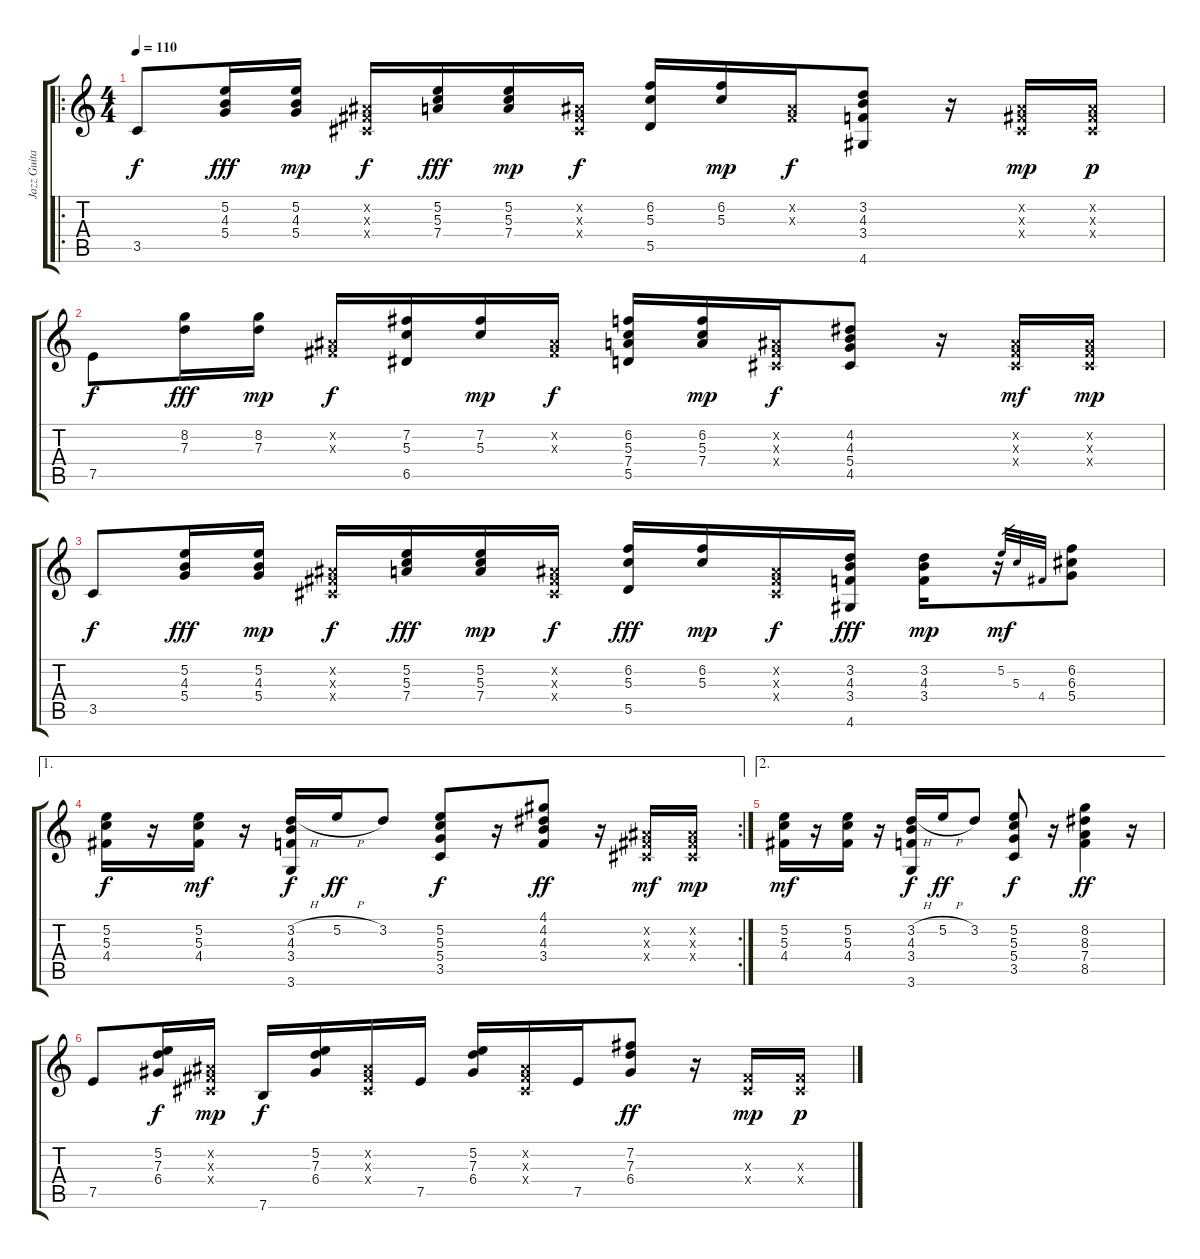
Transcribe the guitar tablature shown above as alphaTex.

\track ("Jazz Guitar" "Jazz Guita") {instrument electricguitarjazz}
\staff {score tabs}
\tuning (E4 B3 G3 D3 A2 E2) {hide}
\ro
\ts (4 4)
\tempo 110
\clef g2
\ks c
3.5.8{dy f instrument electricguitarjazz} (5.2 4.3 5.4).16{dy fff} (5.2 4.3 5.4).16{dy mp} (-1.2{x} -1.3{x} -1.4{x}).16{dy f} (5.2 5.3 7.4).16{dy fff} (5.2 5.3 7.4).16{dy mp} (-1.2{x} -1.3{x} -1.4{x}).16{dy f} (6.2 5.3 5.5).16 (6.2 5.3).16{dy mp} (-1.2{x} -1.3{x}).16{dy f} (3.2 4.3 3.4 4.6).8 r.16 (-1.2{x} -1.3{x} -1.4{x}).16{dy mp} (-1.2{x} -1.3{x} -1.4{x}).16{dy p} |
7.5.8{dy f} (8.2 7.3).16{dy fff} (8.2 7.3).16{dy mp} (-1.2{x} -1.3{x}).16{dy f} (7.2 5.3 6.5).16 (7.2 5.3).16{dy mp} (-1.2{x} -1.3{x}).16{dy f} (6.2 5.3 7.4 5.5).16 (6.2 5.3 7.4).16{dy mp} (-1.2{x} -1.3{x} -1.4{x}).16{dy f} (4.2 4.3 5.4 4.5).8 r.16 (-1.2{x} -1.3{x} -1.4{x}).16{dy mf} (-1.2{x} -1.3{x} -1.4{x}).16{dy mp} |
3.5.8{dy f} (5.2 4.3 5.4).16{dy fff} (5.2 4.3 5.4).16{dy mp} (-1.2{x} -1.3{x} -1.4{x}).16{dy f} (5.2 5.3 7.4).16{dy fff} (5.2 5.3 7.4).16{dy mp} (-1.2{x} -1.3{x} -1.4{x}).16{dy f} (6.2 5.3 5.5).16{dy fff} (6.2 5.3).16{dy mp} (-1.2{x} -1.3{x} -1.4{x}).16{dy f} (3.2 4.3 3.4 4.6).16{dy fff} (3.2 4.3 3.4).16{dy mp} r.16 5.2.32{gr dy mf} 5.3.32{gr} 4.4.32{gr} (6.2 6.3 5.4).8 |
\ae 1
\rc 2
(5.2 5.3 4.4).16{dy f} r.16 (5.2 5.3 4.4).16{dy mf} r.16 (3.2{h} 4.3 3.4 3.6).16{dy f} 5.2{h}.16{dy ff} 3.2.8 (5.2 5.3 5.4 3.5).8{dy f} r.16 (4.1 4.2 4.3 3.4).8{dy ff} r.16 (-1.2{x} -1.3{x} -1.4{x}).16{dy mf} (-1.2{x} -1.3{x} -1.4{x}).16{dy mp} |
\ae 2
(5.2 5.3 4.4).16{dy mf} r.16 (5.2 5.3 4.4).16 r.16 (3.2{h} 4.3 3.4 3.6).16{dy f} 5.2{h}.16{dy ff} 3.2.8 (5.2 5.3 5.4 3.5).8{dy f} r.16 (8.2 8.3 7.4 8.5).4{dy ff} r.16 |
7.5.8 (5.2 7.3 6.4).16{dy f} (-1.2{x} -1.3{x} -1.4{x}).16{dy mp} 7.6.16{dy f} (5.2 7.3 6.4).16 (-1.2{x} -1.3{x} -1.4{x}).16 7.5.16 (5.2 7.3 6.4).16 (-1.2{x} -1.3{x} -1.4{x}).16 7.5.16 (7.2 7.3 6.4).8{dy ff} r.16 (-1.3{x} -1.4{x}).16{dy mp} (-1.3{x} -1.4{x}).16{dy p}
